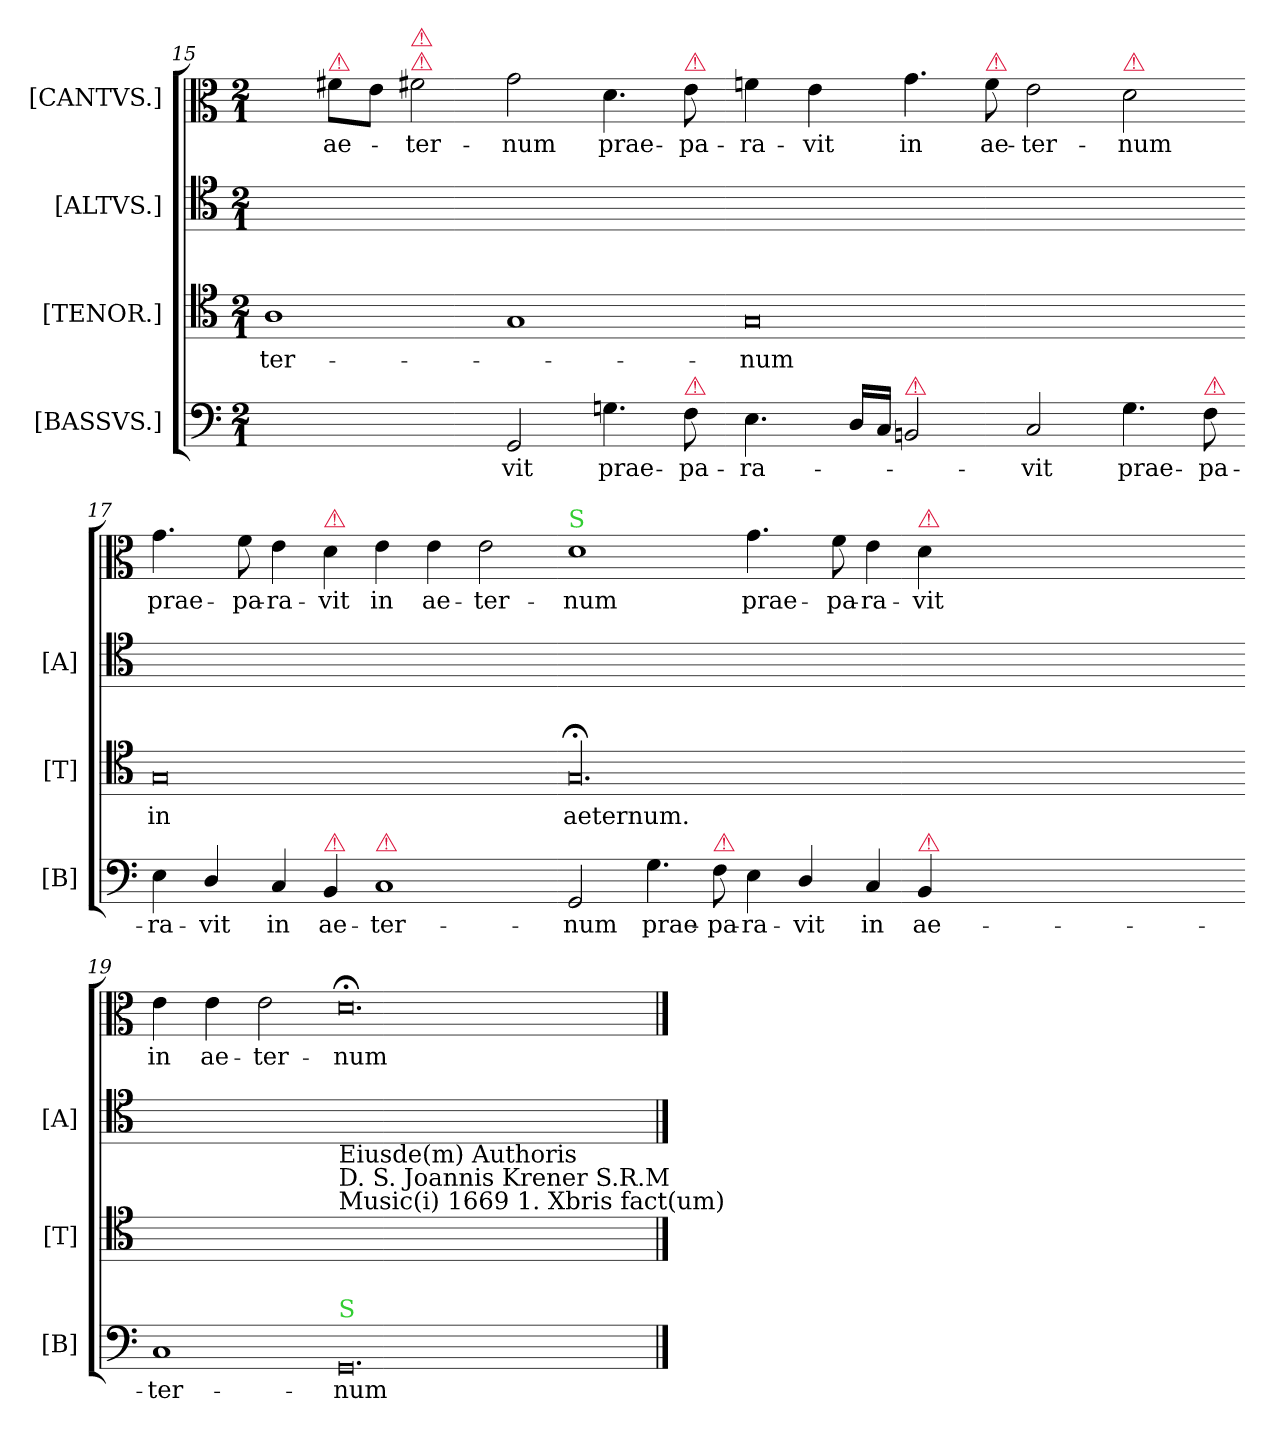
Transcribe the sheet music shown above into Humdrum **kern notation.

**kern	**text	**kern	**text	**kern	**kern	**text
*part4	*part4	*part3	*part3	*part2	*part1	*part1
*staff4	*staff4	*staff3	*staff3	*staff2	*staff1	*staff1
*I"[BASSVS.]	*	*I"[TENOR.]	*	*I"[ALTVS.]	*I"[CANTVS.]	*
*I'[B]	*	*I'[T]	*	*I'[A]	*	*
*clefF4	*	*clefC4	*	*clefC4	*clefC3	*
*k[]	*	*k[]	*	*k[]	*k[]	*
*M2/1	*	*M2/1	*	*M2/1	*M2/1	*
=15	=15	=15	=15	=15	=15	=15
1ryy	.	1A\	-ter-	0ryy	4ryy	.
!	!	!	!	!	!LO:TX:a:color=crimson:t=⚠	!
.	.	.	.	.	8f#X\L	ae-
.	.	.	.	.	8e\J	.
!	!	!	!	!	!LO:TX:a:color=crimson:t=⚠	!
!	!	!	!	!	!LO:TX:a:color=crimson:t=⚠	!
.	.	.	.	.	2f#X\	-ter-
2GG/	-vit	1G/	.	.	2g\	-num
4.Gn\	prae-	.	.	.	4.d\	prae-
!	!	!	!	!	!LO:TX:a:color=crimson:t=⚠	!
!LO:TX:a:color=crimson:t=⚠	!	!	!	!	!	!
8F\	-pa-	.	.	.	8e\	-pa-
=16-	=16-	=16-	=16-	=16-	=16-	=16-
4.E\	-ra-	0G/	-num	0ryy	4fn\	-ra-
.	.	.	.	.	4e\	-vit
16D/LL	.	.	.	.	.	.
16C/JJ	.	.	.	.	.	.
!LO:TX:a:color=crimson:t=⚠	!	!	!	!	!	!
2BBn/	.	.	.	.	4.g\	in
!	!	!	!	!	!LO:TX:a:color=crimson:t=⚠	!
.	.	.	.	.	8f\	ae-
2C/	-vit	.	.	.	2e\	-ter-
!	!	!	!	!	!LO:TX:a:color=crimson:t=⚠	!
4.G\	prae-	.	.	.	2d\	-num
!LO:TX:a:color=crimson:t=⚠	!	!	!	!	!	!
8F\	-pa-	.	.	.	.	.
=17-	=17-	=17-	=17-	=17-	=17-	=17-
!	!	!	!	!	!	!LO:LY:i
4E\	-ra-	0G/	in	0ryy	4.g\	prae-
4D/	-vit	.	.	.	.	.
!	!	!	!	!	!	!LO:LY:i
.	.	.	.	.	8f\	-pa-
!	!	!	!	!	!	!LO:LY:i
4C/	in	.	.	.	4e\	-ra-
!	!	!	!	!	!LO:TX:a:color=crimson:t=⚠	!
!LO:TX:a:color=crimson:t=⚠	!	!	!	!	!	!
!	!	!	!	!	!	!LO:LY:i
4BB/	ae-	.	.	.	4d\	-vit
!LO:TX:a:color=crimson:t=⚠	!	!	!	!	!	!
!	!	!	!	!	!	!LO:LY:i
1C/	-ter-	.	.	.	4e\	in
!	!	!	!	!	!	!LO:LY:i
.	.	.	.	.	4e\	ae-
!	!	!	!	!	!	!LO:LY:i
.	.	.	.	.	2e\	-ter-
=18-	=18-	=18-	=18-	=18-	=18-	=18-
!	!	!	!	!	!LO:TX:a:color=limegreen:t=S	!
!	!	!	!	!	!	!LO:LY:i
2GG/	-num	00.G;</	aeternum.	0ryy	1d\	-num
!	!LO:LY:i	!	!	!	!	!
4.G\	prae-	.	.	.	.	.
!LO:TX:a:color=crimson:t=⚠	!	!	!	!	!	!
!	!LO:LY:i	!	!	!	!	!
8F\	-pa-	.	.	.	.	.
!	!LO:LY:i	!	!	!	!	!LO:LY:i
4E\	-ra-	.	.	.	4.g\	prae-
!	!LO:LY:i	!	!	!	!	!
4D/	-vit	.	.	.	.	.
!	!	!	!	!	!	!LO:LY:i
.	.	.	.	.	8f\	-pa-
!	!LO:LY:i	!	!	!	!	!LO:LY:i
4C/	in	.	.	.	4e\	-ra-
!	!	!	!	!	!LO:TX:a:color=crimson:t=⚠	!
!LO:TX:a:color=crimson:t=⚠	!	!	!	!	!	!
!	!LO:LY:i	!	!	!	!	!LO:LY:i
4BB/	ae-	.	.	.	4d\	-vit
00ryy	.	.	.	00ryy	00ryy	.
=19-	=19-	=19-	=19-	=19-	=19-	=19-
!	!LO:LY:i	!	!	!	!	!LO:LY:i
1C/	-ter-	1ryy	.	00ryy	4e\	in
!	!	!	!	!	!	!LO:LY:i
.	.	.	.	.	4e\	ae-
!	!	!	!	!	!	!LO:LY:i
.	.	.	.	.	2e\	-ter-
!	!	!LO:TX:a:t=Eiusde(m) Authoris \nD. S. Joannis Krener S.R.M \nMusic(i) 1669 1. Xbris fact(um)	!	!	!	!
!LO:TX:a:color=limegreen:t=S	!	!	!	!	!	!
!	!LO:LY:i	!	!	!	!	!LO:LY:i
0.GG/	-num	0.ryy	.	.	0.d;\	-num
==	==	==	==	==	==	==
*-	*-	*-	*-	*-	*-	*-
